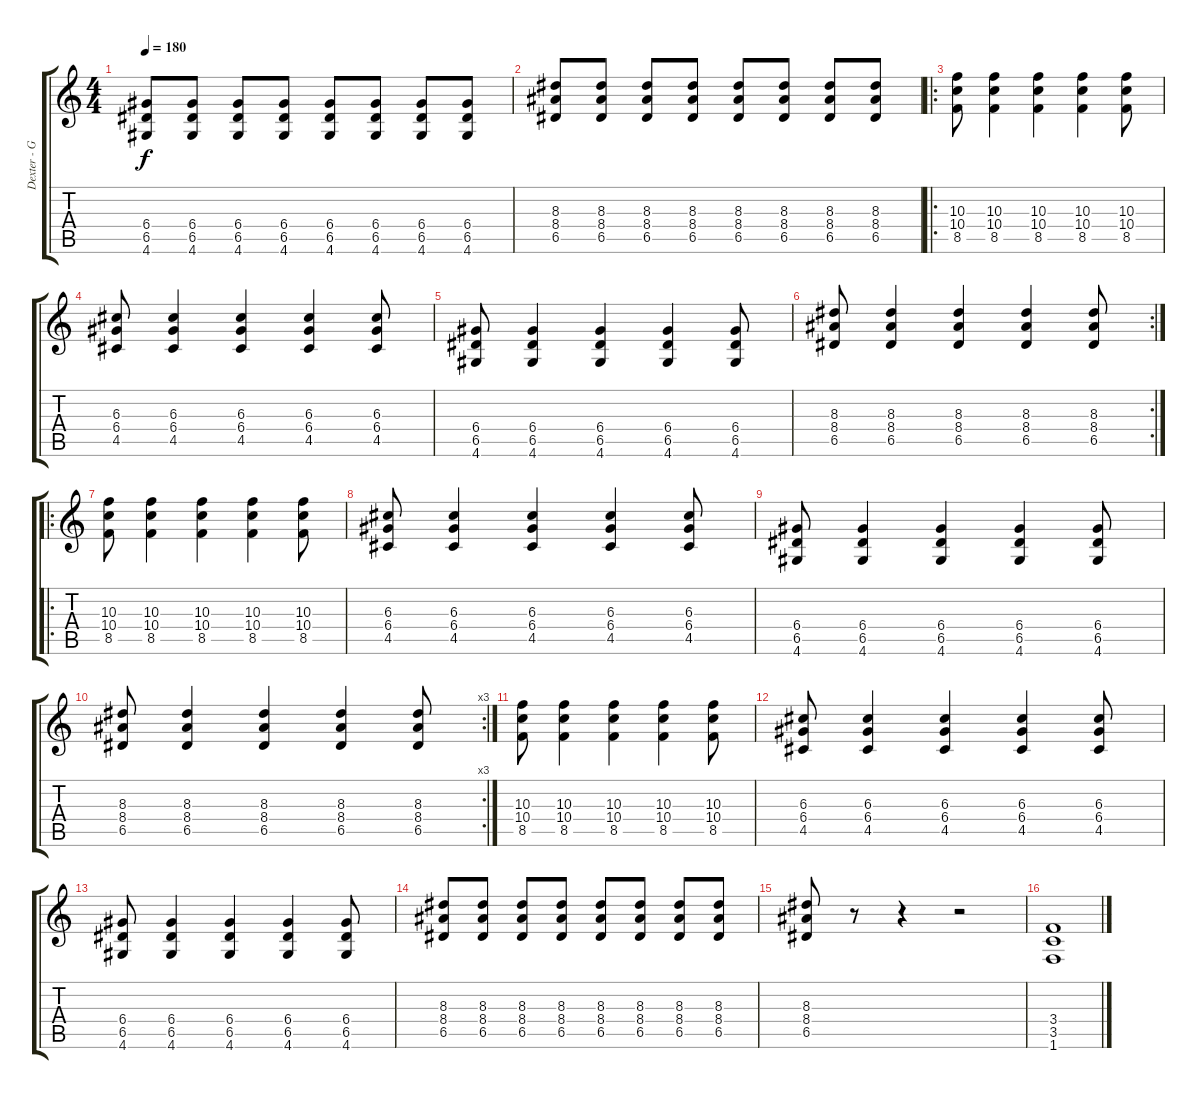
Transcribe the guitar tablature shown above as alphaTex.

\track ("Dexter - Guitar" "Dexter - G") {instrument distortionguitar}
\staff {score tabs}
\tuning (E4 B3 G3 D3 A2 E2) {hide}
\ts (4 4)
\tempo 180
\clef g2
\ks c
(6.4 6.5 4.6).8{dy f} (6.4 6.5 4.6).8 (6.4 6.5 4.6).8 (6.4 6.5 4.6).8 (6.4 6.5 4.6).8 (6.4 6.5 4.6).8 (6.4 6.5 4.6).8 (6.4 6.5 4.6).8 |
(8.3 8.4 6.5).8 (8.3 8.4 6.5).8 (8.3 8.4 6.5).8 (8.3 8.4 6.5).8 (8.3 8.4 6.5).8 (8.3 8.4 6.5).8 (8.3 8.4 6.5).8 (8.3 8.4 6.5).8 |
\ro
(10.3 10.4 8.5).8 (10.3 10.4 8.5).4 (10.3 10.4 8.5).4 (10.3 10.4 8.5).4 (10.3 10.4 8.5).8 |
(6.3 6.4 4.5).8 (6.3 6.4 4.5).4 (6.3 6.4 4.5).4 (6.3 6.4 4.5).4 (6.3 6.4 4.5).8 |
(6.4 6.5 4.6).8 (6.4 6.5 4.6).4 (6.4 6.5 4.6).4 (6.4 6.5 4.6).4 (6.4 6.5 4.6).8 |
\rc 2
(8.3 8.4 6.5).8 (8.3 8.4 6.5).4 (8.3 8.4 6.5).4 (8.3 8.4 6.5).4 (8.3 8.4 6.5).8 |
\ro
(10.3 10.4 8.5).8 (10.3 10.4 8.5).4 (10.3 10.4 8.5).4 (10.3 10.4 8.5).4 (10.3 10.4 8.5).8 |
(6.3 6.4 4.5).8 (6.3 6.4 4.5).4 (6.3 6.4 4.5).4 (6.3 6.4 4.5).4 (6.3 6.4 4.5).8 |
(6.4 6.5 4.6).8 (6.4 6.5 4.6).4 (6.4 6.5 4.6).4 (6.4 6.5 4.6).4 (6.4 6.5 4.6).8 |
\rc 3
(8.3 8.4 6.5).8 (8.3 8.4 6.5).4 (8.3 8.4 6.5).4 (8.3 8.4 6.5).4 (8.3 8.4 6.5).8 |
(10.3 10.4 8.5).8 (10.3 10.4 8.5).4 (10.3 10.4 8.5).4 (10.3 10.4 8.5).4 (10.3 10.4 8.5).8 |
(6.3 6.4 4.5).8 (6.3 6.4 4.5).4 (6.3 6.4 4.5).4 (6.3 6.4 4.5).4 (6.3 6.4 4.5).8 |
(6.4 6.5 4.6).8 (6.4 6.5 4.6).4 (6.4 6.5 4.6).4 (6.4 6.5 4.6).4 (6.4 6.5 4.6).8 |
(8.3 8.4 6.5).8 (8.3 8.4 6.5).8 (8.3 8.4 6.5).8 (8.3 8.4 6.5).8 (8.3 8.4 6.5).8 (8.3 8.4 6.5).8 (8.3 8.4 6.5).8 (8.3 8.4 6.5).8 |
(8.3 8.4 6.5).8 r.8 r.4 r.2 |
(3.4 3.5 1.6).1
